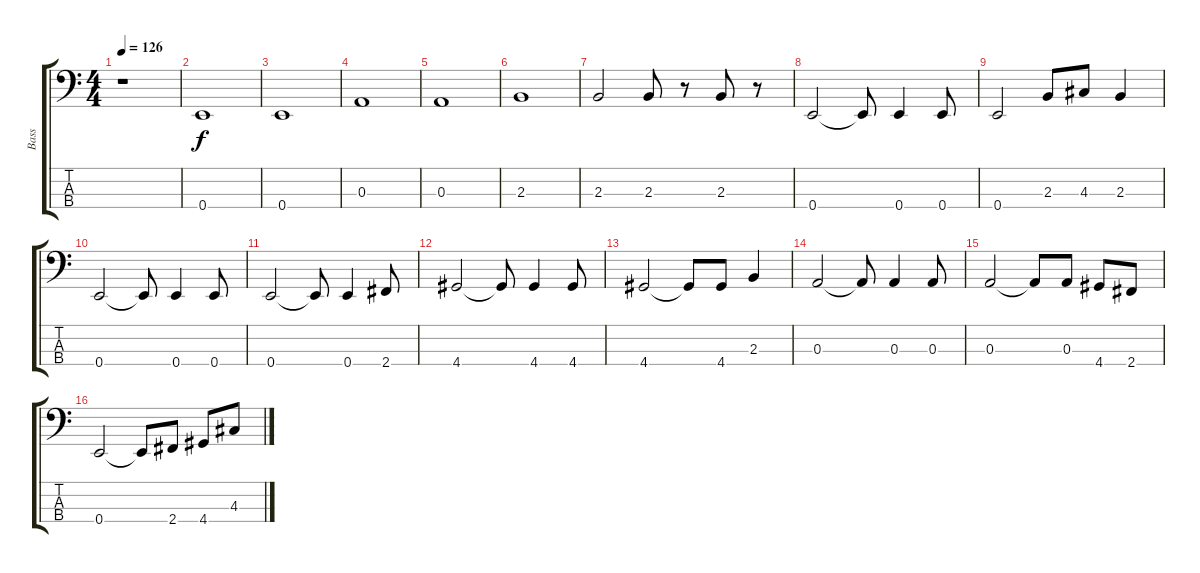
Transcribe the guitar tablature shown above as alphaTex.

\track ("Bass" "Bass") {instrument electricbassfinger}
\staff {score tabs}
\tuning (G2 D2 A1 E1) {hide}
\ts (4 4)
\tempo 126
\clef f4
\ks c
r.1{dy f instrument electricbassfinger} |
0.4.1 |
0.4.1 |
0.3.1 |
0.3.1 |
2.3.1 |
2.3.2 2.3.8 r.8 2.3.8 r.8 |
0.4.2 0.4{t}.8 0.4.4 0.4.8 |
0.4.2 2.3.8 4.3.8 2.3.4 |
0.4.2 0.4{t}.8 0.4.4 0.4.8 |
0.4.2 0.4{t}.8 0.4.4 2.4.8 |
4.4.2 4.4{t}.8 4.4.4 4.4.8 |
4.4.2 4.4{t}.8 4.4.8 2.3.4 |
0.3.2 0.3{t}.8 0.3.4 0.3.8 |
0.3.2 0.3{t}.8 0.3.8 4.4.8 2.4.8 |
0.4.2 0.4{t}.8 2.4.8 4.4.8 4.3.8
